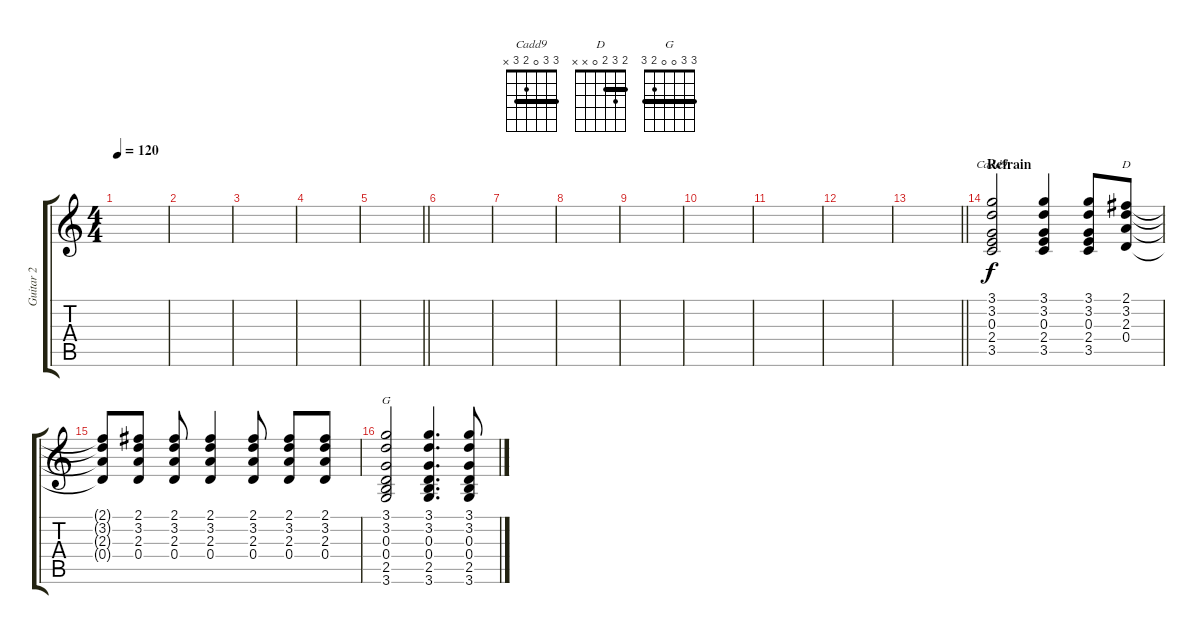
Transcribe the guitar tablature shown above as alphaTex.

\track ("Guitar 2" "Guitar 2") {instrument electricguitarjazz}
\staff {score tabs}
\tuning (E4 B3 G3 D3 A2 E2) {hide}
\chord ("Cadd9" 3 3 0 2 3 x) {barre 3}
\chord ("D" 2 3 2 0 x x) {barre 2}
\chord ("G" 3 3 0 0 2 3) {barre 3}
\ts (4 4)
\tempo 120
\clef g2
\ks c
|
|
|
|
\barLineRight lightlight
|
|
|
|
|
|
|
|
\barLineRight lightlight
|
\section ("" "Refrain")
(3.1 3.2 0.3 2.4 3.5).2{ch "Cadd9"} (3.1 3.2 0.3 2.4 3.5).4 (3.1 3.2 0.3 2.4 3.5).8 (2.1 3.2 2.3 0.4).8{ch "D"} |
(2.1{t} 3.2{t} 2.3{t} 0.4{t}).8 (2.1 3.2 2.3 0.4).8 (2.1 3.2 2.3 0.4).8 (2.1 3.2 2.3 0.4).4 (2.1 3.2 2.3 0.4).8 (2.1 3.2 2.3 0.4).8 (2.1 3.2 2.3 0.4).8 |
(3.1 3.2 0.3 0.4 2.5 3.6).2{ch "G"} (3.1 3.2 0.3 0.4 2.5 3.6).4{d} (3.1 3.2 0.3 0.4 2.5 3.6).8
